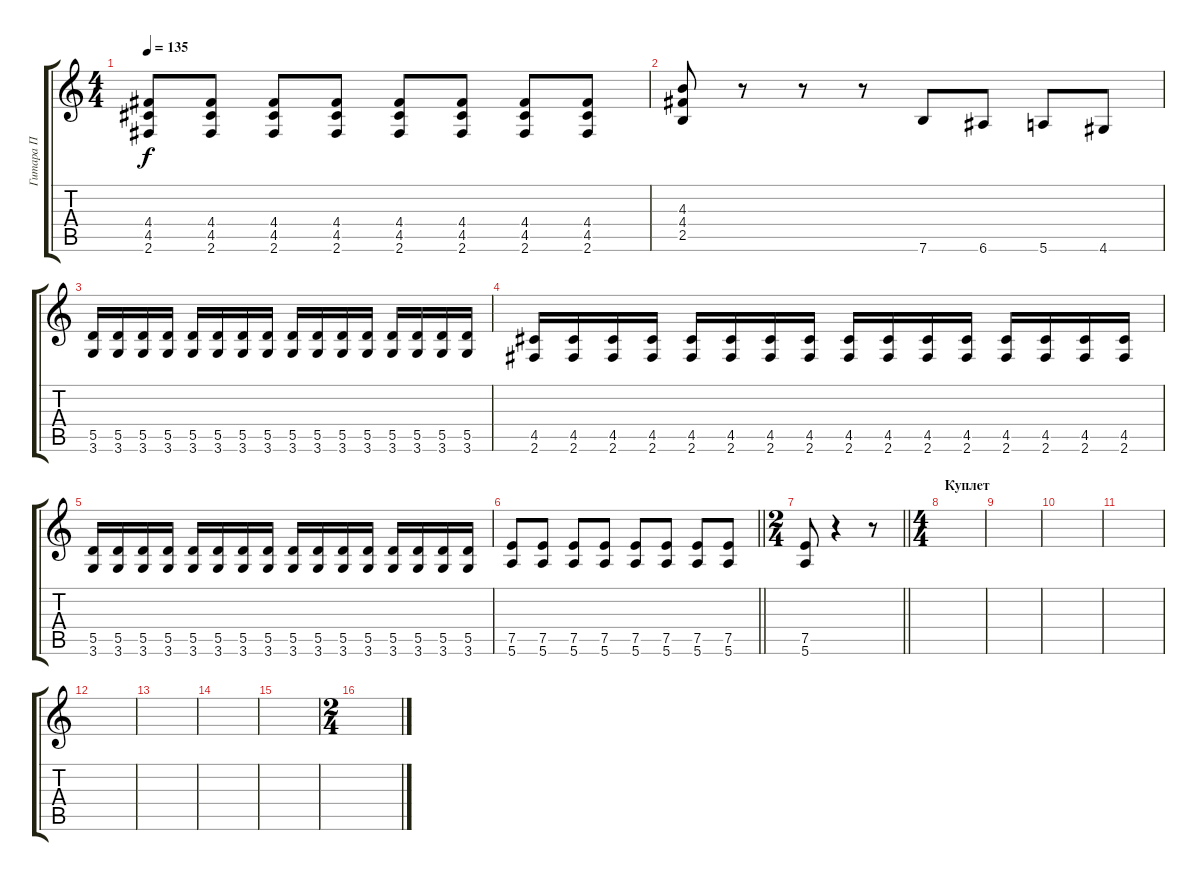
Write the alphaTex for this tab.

\track ("Гитара П" "Гитара П") {instrument overdrivenguitar}
\staff {score tabs}
\tuning (E4 B3 G3 D3 A2 E2) {hide}
\ts (4 4)
\tempo 135
\clef g2
\ks c
(4.4 4.5 2.6).8{dy f} (4.4 4.5 2.6).8 (4.4 4.5 2.6).8 (4.4 4.5 2.6).8 (4.4 4.5 2.6).8 (4.4 4.5 2.6).8 (4.4 4.5 2.6).8 (4.4 4.5 2.6).8 |
(4.3 4.4 2.5).8 r.8 r.8 r.8 7.6.8 6.6.8 5.6.8 4.6.8 |
(5.5 3.6).16 (5.5 3.6).16 (5.5 3.6).16 (5.5 3.6).16 (5.5 3.6).16 (5.5 3.6).16 (5.5 3.6).16 (5.5 3.6).16 (5.5 3.6).16 (5.5 3.6).16 (5.5 3.6).16 (5.5 3.6).16 (5.5 3.6).16 (5.5 3.6).16 (5.5 3.6).16 (5.5 3.6).16 |
(4.5 2.6).16 (4.5 2.6).16 (4.5 2.6).16 (4.5 2.6).16 (4.5 2.6).16 (4.5 2.6).16 (4.5 2.6).16 (4.5 2.6).16 (4.5 2.6).16 (4.5 2.6).16 (4.5 2.6).16 (4.5 2.6).16 (4.5 2.6).16 (4.5 2.6).16 (4.5 2.6).16 (4.5 2.6).16 |
(5.5 3.6).16 (5.5 3.6).16 (5.5 3.6).16 (5.5 3.6).16 (5.5 3.6).16 (5.5 3.6).16 (5.5 3.6).16 (5.5 3.6).16 (5.5 3.6).16 (5.5 3.6).16 (5.5 3.6).16 (5.5 3.6).16 (5.5 3.6).16 (5.5 3.6).16 (5.5 3.6).16 (5.5 3.6).16 |
\barLineRight lightlight
(7.5 5.6).8 (7.5 5.6).8 (7.5 5.6).8 (7.5 5.6).8 (7.5 5.6).8 (7.5 5.6).8 (7.5 5.6).8 (7.5 5.6).8 |
\ts (2 4)
\barLineRight lightlight
(7.5 5.6).8 r.4 r.8 |
\ts (4 4)
\section ("" "Куплет")
|
|
|
|
|
|
|
|
\ts (2 4)
